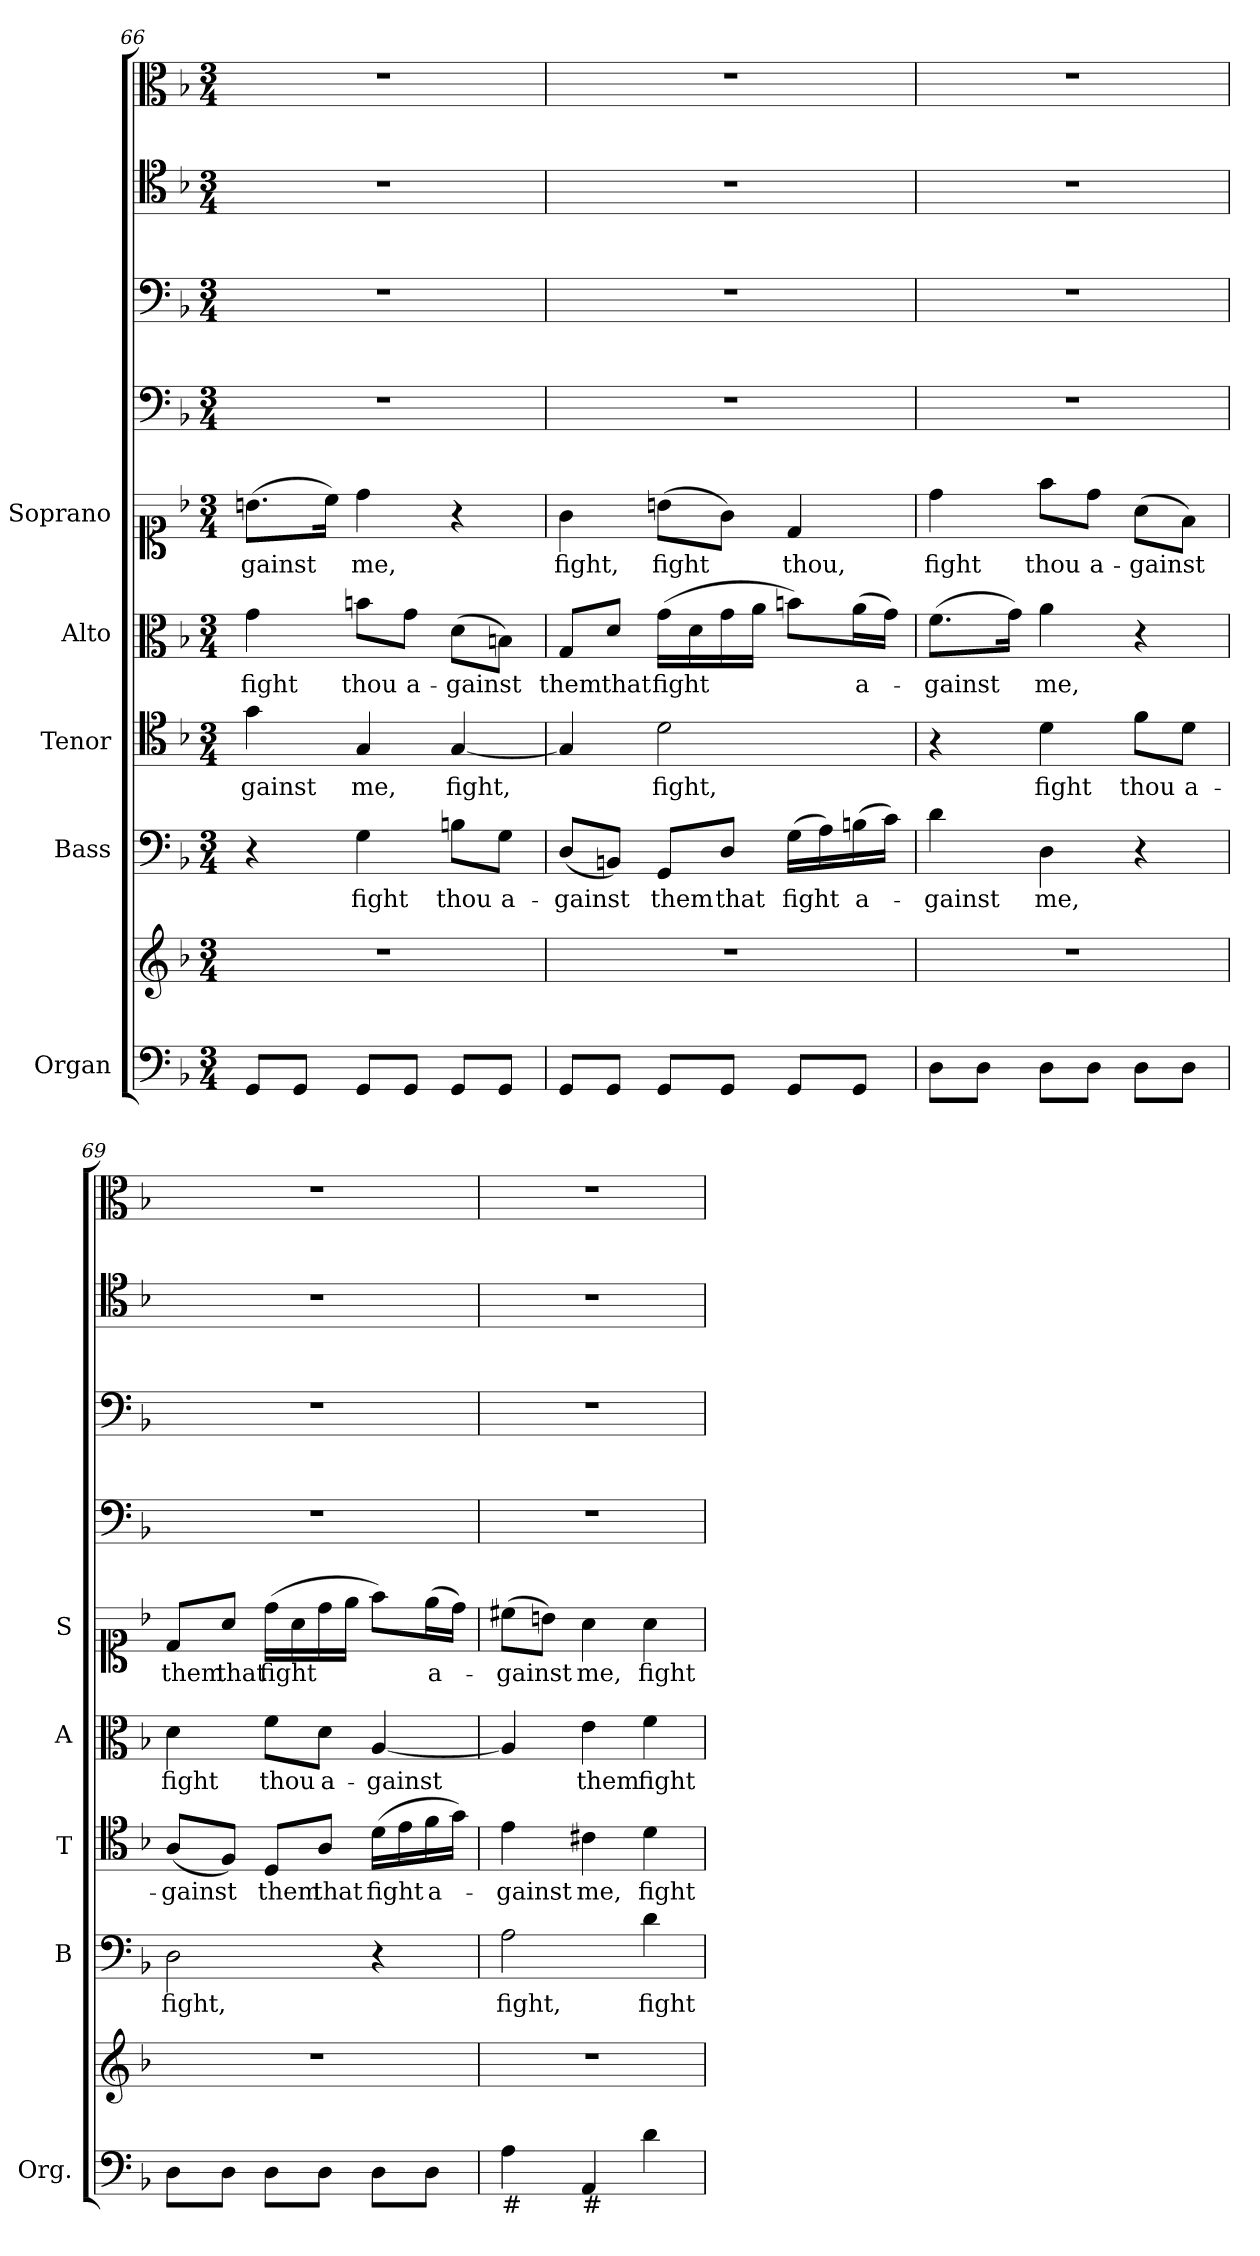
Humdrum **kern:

**kern	**kern	**kern	**text	**kern	**text	**kern	**text	**kern	**text	**kern	**kern	**kern	**kern
*part9	*part9	*part8	*part8	*part7	*part7	*part6	*part6	*part5	*part5	*part4	*part3	*part2	*part1
*staff10	*staff9	*staff8	*staff8	*staff7	*staff7	*staff6	*staff6	*staff5	*staff5	*staff4	*staff3	*staff2	*staff1
*I"Organ	*	*I"Bass	*	*I"Tenor	*	*I"Alto	*	*I"Soprano	*	*	*	*	*
*I'Org.	*	*I'B	*	*I'T	*	*I'A	*	*I'S	*	*	*	*	*
*clefF4	*clefG2	*clefF4	*	*clefC4	*	*clefC3	*	*clefC1	*	*clefF4	*clefF4	*clefC4	*clefC3
*k[b-]	*k[b-]	*k[b-]	*	*k[b-]	*	*k[b-]	*	*k[b-]	*	*k[b-]	*k[b-]	*k[b-]	*k[b-]
*d:	*d:	*d:	*	*d:	*	*d:	*	*d:	*	*d:	*d:	*d:	*d:
*M3/4	*M3/4	*M3/4	*	*M3/4	*	*M3/4	*	*M3/4	*	*M3/4	*M3/4	*M3/4	*M3/4
=66	=66	=66	=66	=66	=66	=66	=66	=66	=66	=66	=66	=66	=66
!	!	!	!	!	!LO:LY:b	!	!LO:LY:b	!	!LO:LY:b	!	!	!	!
8GG/L	2.r	4r	.	4g\	-gainst	4g\	fight	(>8.bn\L	-gainst	2.r	2.r	2.r	2.r
8GG/J	.	.	.	.	.	.	.	.	.	.	.	.	.
.	.	.	.	.	.	.	.	16cc\Jk)	.	.	.	.	.
!	!	!	!LO:LY:b	!	!LO:LY:b	!	!LO:LY:b	!	!LO:LY:b	!	!	!	!
8GG/L	.	4G\	fight	4G/	me,	8bn\L	thou	4dd\	me,	.	.	.	.
!	!	!	!	!	!	!	!LO:LY:b	!	!	!	!	!	!
8GG/J	.	.	.	.	.	8g\J	a-	.	.	.	.	.	.
!	!	!	!LO:LY:b	!	!LO:LY:b	!	!LO:LY:b	!	!	!	!	!	!
8GG/L	.	8Bn\L	thou	[4G/	fight,	(>8d\L	-gainst	4r	.	.	.	.	.
!	!	!	!LO:LY:b	!	!	!	!	!	!	!	!	!	!
8GG/J	.	8G\J	a-	.	.	8Bn\J)	.	.	.	.	.	.	.
=67	=67	=67	=67	=67	=67	=67	=67	=67	=67	=67	=67	=67	=67
!	!	!	!LO:LY:b	!	!	!	!LO:LY:b	!	!LO:LY:b	!	!	!	!
8GG/L	2.r	(<8D/L	-gainst	4G/]	.	8G/L	them	4g\	fight,	2.r	2.r	2.r	2.r
!	!	!	!	!	!	!	!LO:LY:b	!	!	!	!	!	!
8GG/J	.	8BBn/J)	.	.	.	8d/J	that	.	.	.	.	.	.
!	!	!	!LO:LY:b	!	!LO:LY:b	!	!LO:LY:b	!	!LO:LY:b	!	!	!	!
8GG/L	.	8GG/L	them	2d\	fight,	(>16g\LL	fight	(>8bn\L	fight	.	.	.	.
.	.	.	.	.	.	16d\	.	.	.	.	.	.	.
!	!	!	!LO:LY:b	!	!	!	!	!	!	!	!	!	!
8GG/J	.	8D/J	that	.	.	16g\	.	8g\J)	.	.	.	.	.
.	.	.	.	.	.	16a\JJ	.	.	.	.	.	.	.
!	!	!	!LO:LY:b	!	!	!	!	!	!LO:LY:b	!	!	!	!
8GG/L	.	(>16G\LL	fight	.	.	8bn\L)	.	4d/	thou,	.	.	.	.
.	.	16A\)	.	.	.	.	.	.	.	.	.	.	.
!	!	!	!LO:LY:b	!	!	!	!LO:LY:b	!	!	!	!	!	!
8GG/J	.	(>16Bn\	a-	.	.	(>16a\L	a-	.	.	.	.	.	.
.	.	16c\JJ)	.	.	.	16g\JJ)	.	.	.	.	.	.	.
!!LO:PB:g=z
=68	=68	=68	=68	=68	=68	=68	=68	=68	=68	=68	=68	=68	=68
!	!	!	!LO:LY:b	!	!	!	!LO:LY:b	!	!LO:LY:b	!	!	!	!
8D\L	2.r	4d\	-gainst	4r	.	(>8.f\L	-gainst	4dd\	fight	2.r	2.r	2.r	2.r
8D\J	.	.	.	.	.	.	.	.	.	.	.	.	.
.	.	.	.	.	.	16g\Jk)	.	.	.	.	.	.	.
!	!	!	!LO:LY:b	!	!LO:LY:b	!	!LO:LY:b	!	!LO:LY:b	!	!	!	!
8D\L	.	4D\	me,	4d\	fight	4a\	me,	8ff\L	thou	.	.	.	.
!	!	!	!	!	!	!	!	!	!LO:LY:b	!	!	!	!
8D\J	.	.	.	.	.	.	.	8dd\J	a-	.	.	.	.
!	!	!	!	!	!LO:LY:b	!	!	!	!LO:LY:b	!	!	!	!
8D\L	.	4r	.	8f\L	thou	4r	.	(>8a\L	-gainst	.	.	.	.
!	!	!	!	!	!LO:LY:b	!	!	!	!	!	!	!	!
8D\J	.	.	.	8d\J	a-	.	.	8f\J)	.	.	.	.	.
=69	=69	=69	=69	=69	=69	=69	=69	=69	=69	=69	=69	=69	=69
!	!	!	!LO:LY:b	!	!LO:LY:b	!	!LO:LY:b	!	!LO:LY:b	!	!	!	!
8D\L	2.r	2D\	fight,	(<8A/L	-gainst	4d\	fight	8d/L	them	2.r	2.r	2.r	2.r
!	!	!	!	!	!	!	!	!	!LO:LY:b	!	!	!	!
8D\J	.	.	.	8F/J)	.	.	.	8a/J	that	.	.	.	.
!	!	!	!	!	!LO:LY:b	!	!LO:LY:b	!	!LO:LY:b	!	!	!	!
8D\L	.	.	.	8D/L	them	8f\L	thou	(>16dd\LL	fight	.	.	.	.
.	.	.	.	.	.	.	.	16a\	.	.	.	.	.
!	!	!	!	!	!LO:LY:b	!	!LO:LY:b	!	!	!	!	!	!
8D\J	.	.	.	8A/J	that	8d\J	a-	16dd\	.	.	.	.	.
.	.	.	.	.	.	.	.	16ee\JJ	.	.	.	.	.
!	!	!	!	!	!LO:LY:b	!	!LO:LY:b	!	!	!	!	!	!
8D\L	.	4r	.	(>16d\LL	fight	[4A/	-gainst	8ff\L)	.	.	.	.	.
.	.	.	.	16e\	.	.	.	.	.	.	.	.	.
!	!	!	!	!	!LO:LY:b	!	!	!	!LO:LY:b	!	!	!	!
8D\J	.	.	.	16f\	a-	.	.	(>16ee\L	a-	.	.	.	.
.	.	.	.	16g\JJ)	.	.	.	16dd\JJ)	.	.	.	.	.
=70	=70	=70	=70	=70	=70	=70	=70	=70	=70	=70	=70	=70	=70
!LO:TX:b:t=#	!	!	!	!	!	!	!	!	!	!	!	!	!
!	!	!	!LO:LY:b	!	!LO:LY:b	!	!	!	!LO:LY:b	!	!	!	!
4A\	2.r	2A\	fight,	4e\	-gainst	4A/]	.	(>8cc#X\L	-gainst	2.r	2.r	2.r	2.r
.	.	.	.	.	.	.	.	8bn\J)	.	.	.	.	.
!LO:TX:b:t=#	!	!	!	!	!	!	!	!	!	!	!	!	!
!	!	!	!	!	!LO:LY:b	!	!LO:LY:b	!	!LO:LY:b	!	!	!	!
4AA/	.	.	.	4c#X\	me,	4e\	them	4a\	me,	.	.	.	.
!	!	!	!LO:LY:b	!	!LO:LY:b	!	!LO:LY:b	!	!LO:LY:b	!	!	!	!
4d\	.	4d\	fight	4d\	fight	4f\	fight	4a\	fight	.	.	.	.
=	=	=	=	=	=	=	=	=	=	=	=	=	=
*-	*-	*-	*-	*-	*-	*-	*-	*-	*-	*-	*-	*-	*-
